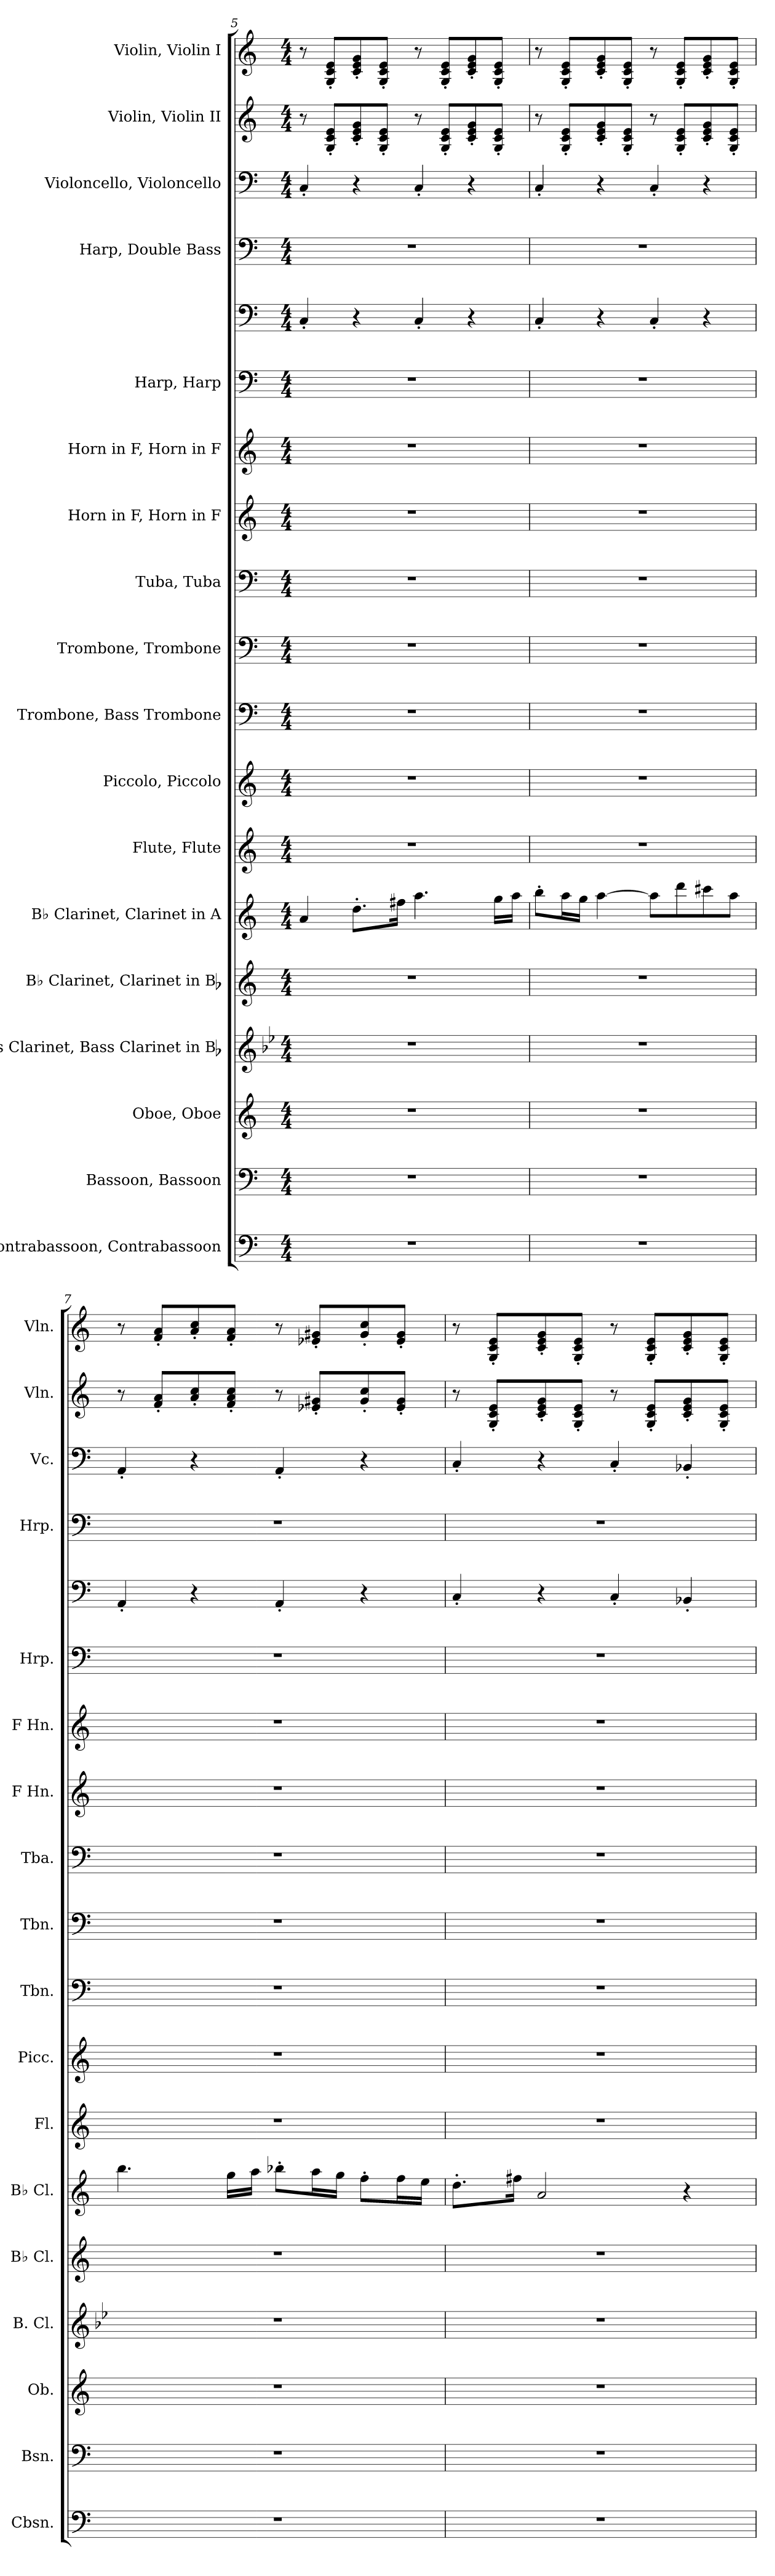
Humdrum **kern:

**kern	**kern	**kern	**kern	**kern	**kern	**kern	**kern	**kern	**kern	**kern	**kern	**kern	**kern	**kern	**kern	**kern	**kern	**kern
*part18	*part17	*part16	*part15	*part14	*part13	*part12	*part11	*part10	*part9	*part8	*part7	*part6	*part5	*part5	*part4	*part3	*part2	*part1
*staff19	*staff18	*staff17	*staff16	*staff15	*staff14	*staff13	*staff12	*staff11	*staff10	*staff9	*staff8	*staff7	*staff6	*staff5	*staff4	*staff3	*staff2	*staff1
*I"Contrabassoon, Contrabassoon	*I"Bassoon, Bassoon	*I"Oboe, Oboe	*I"Bass Clarinet, Bass Clarinet in Bb	*I"B♭ Clarinet, Clarinet in Bb	*I"B♭ Clarinet, Clarinet in A	*I"Flute, Flute	*I"Piccolo, Piccolo	*I"Trombone, Bass Trombone	*I"Trombone, Trombone	*I"Tuba, Tuba	*I"Horn in F, Horn in F	*I"Horn in F, Horn in F	*I"Harp, Harp	*	*I"Harp, Double Bass	*I"Violoncello, Violoncello	*I"Violin, Violin II	*I"Violin, Violin I
*I'Cbsn.	*I'Bsn.	*I'Ob.	*I'B. Cl.	*I'B♭ Cl.	*I'B♭ Cl.	*I'Fl.	*I'Picc.	*I'Tbn.	*I'Tbn.	*I'Tba.	*I'F Hn.	*I'F Hn.	*I'Hrp.	*	*I'Hrp.	*I'Vc.	*I'Vln.	*I'Vln.
*clefF4	*clefF4	*clefG2	*clefG2	*clefG2	*clefG2	*clefG2	*clefG2	*clefF4	*clefF4	*clefF4	*clefG2	*clefG2	*clefF4	*clefF4	*clefF4	*clefF4	*clefG2	*clefG2
*ITrd7c12	*	*	*ITrd8c14	*ITrd1c2	*ITrd1c2	*	*ITrd-7c-12	*	*	*	*ITrd4c7	*ITrd4c7	*	*	*	*	*	*
*k[]	*k[]	*k[]	*k[b-e-]	*k[b-e-]	*k[b-e-]	*k[]	*k[]	*k[]	*k[]	*k[]	*k[b-]	*k[b-]	*k[]	*k[]	*k[]	*k[]	*k[]	*k[]
*M4/4	*M4/4	*M4/4	*M4/4	*M4/4	*M4/4	*M4/4	*M4/4	*M4/4	*M4/4	*M4/4	*M4/4	*M4/4	*M4/4	*M4/4	*M4/4	*M4/4	*M4/4	*M4/4
=5	=5	=5	=5	=5	=5	=5	=5	=5	=5	=5	=5	=5	=5	=5	=5	=5	=5	=5
1r	1r	1r	1r	1r	4g/	1r	1r	1r	1r	1r	1r	1r	1r	4C'/	1r	4C'/	8r	8r
.	.	.	.	.	.	.	.	.	.	.	.	.	.	.	.	.	8G/' 8c/' 8e/'L	8G/' 8c/' 8e/'L
.	.	.	.	.	8.cc'\L	.	.	.	.	.	.	.	.	4r	.	4r	8c/' 8e/' 8g/'	8c/' 8e/' 8g/'
.	.	.	.	.	.	.	.	.	.	.	.	.	.	.	.	.	8G/' 8c/' 8e/'J	8G/' 8c/' 8e/'J
.	.	.	.	.	16een\Jk	.	.	.	.	.	.	.	.	.	.	.	.	.
.	.	.	.	.	4.gg\	.	.	.	.	.	.	.	.	4C'/	.	4C'/	8r	8r
.	.	.	.	.	.	.	.	.	.	.	.	.	.	.	.	.	8G/' 8c/' 8e/'L	8G/' 8c/' 8e/'L
.	.	.	.	.	.	.	.	.	.	.	.	.	.	4r	.	4r	8c/' 8e/' 8g/'	8c/' 8e/' 8g/'
.	.	.	.	.	16ff\LL	.	.	.	.	.	.	.	.	.	.	.	8G/' 8c/' 8e/'J	8G/' 8c/' 8e/'J
.	.	.	.	.	16gg\JJ	.	.	.	.	.	.	.	.	.	.	.	.	.
=6	=6	=6	=6	=6	=6	=6	=6	=6	=6	=6	=6	=6	=6	=6	=6	=6	=6	=6
1r	1r	1r	1r	1r	8aa'\L	1r	1r	1r	1r	1r	1r	1r	1r	4C'/	1r	4C'/	8r	8r
.	.	.	.	.	16gg\L	.	.	.	.	.	.	.	.	.	.	.	8G/' 8c/' 8e/'L	8G/' 8c/' 8e/'L
.	.	.	.	.	16ff\JJ	.	.	.	.	.	.	.	.	.	.	.	.	.
.	.	.	.	.	[4gg\	.	.	.	.	.	.	.	.	4r	.	4r	8c/' 8e/' 8g/'	8c/' 8e/' 8g/'
.	.	.	.	.	.	.	.	.	.	.	.	.	.	.	.	.	8G/' 8c/' 8e/'J	8G/' 8c/' 8e/'J
.	.	.	.	.	8gg\L]	.	.	.	.	.	.	.	.	4C'/	.	4C'/	8r	8r
.	.	.	.	.	8ccc\	.	.	.	.	.	.	.	.	.	.	.	8G/' 8c/' 8e/'L	8G/' 8c/' 8e/'L
.	.	.	.	.	8bbn\	.	.	.	.	.	.	.	.	4r	.	4r	8c/' 8e/' 8g/'	8c/' 8e/' 8g/'
.	.	.	.	.	8gg\J	.	.	.	.	.	.	.	.	.	.	.	8G/' 8c/' 8e/'J	8G/' 8c/' 8e/'J
!!LO:PB:g=z
=7	=7	=7	=7	=7	=7	=7	=7	=7	=7	=7	=7	=7	=7	=7	=7	=7	=7	=7
1r	1r	1r	1r	1r	4.aa\	1r	1r	1r	1r	1r	1r	1r	1r	4AA'/	1r	4AA'/	8r	8r
.	.	.	.	.	.	.	.	.	.	.	.	.	.	.	.	.	8f/' 8a/'L	8f/' 8a/'L
.	.	.	.	.	.	.	.	.	.	.	.	.	.	4r	.	4r	8a/' 8cc/'	8a/' 8cc/'
.	.	.	.	.	16ff\LL	.	.	.	.	.	.	.	.	.	.	.	8f/' 8a/' 8cc/'J	8f/' 8a/'J
.	.	.	.	.	16gg\JJ	.	.	.	.	.	.	.	.	.	.	.	.	.
.	.	.	.	.	8aa-X'\L	.	.	.	.	.	.	.	.	4AA'/	.	4AA'/	8r	8r
.	.	.	.	.	16gg\L	.	.	.	.	.	.	.	.	.	.	.	8e-X/' 8g#X/'L	8e-X/' 8g#X/'L
.	.	.	.	.	16ff\JJ	.	.	.	.	.	.	.	.	.	.	.	.	.
.	.	.	.	.	8ee-'\L	.	.	.	.	.	.	.	.	4r	.	4r	8g#/' 8cc/'	8g#/' 8cc/'
.	.	.	.	.	16ee-\L	.	.	.	.	.	.	.	.	.	.	.	8e-/' 8g#/'J	8e-/' 8g#/'J
.	.	.	.	.	16dd\JJ	.	.	.	.	.	.	.	.	.	.	.	.	.
=8	=8	=8	=8	=8	=8	=8	=8	=8	=8	=8	=8	=8	=8	=8	=8	=8	=8	=8
1r	1r	1r	1r	1r	8.cc'\L	1r	1r	1r	1r	1r	1r	1r	1r	4C'/	1r	4C'/	8r	8r
.	.	.	.	.	.	.	.	.	.	.	.	.	.	.	.	.	8G/' 8c/' 8e/'L	8G/' 8c/' 8e/'L
.	.	.	.	.	16een\Jk	.	.	.	.	.	.	.	.	.	.	.	.	.
.	.	.	.	.	2g/	.	.	.	.	.	.	.	.	4r	.	4r	8c/' 8e/' 8g/'	8c/' 8e/' 8g/'
.	.	.	.	.	.	.	.	.	.	.	.	.	.	.	.	.	8G/' 8c/' 8e/'J	8G/' 8c/' 8e/'J
.	.	.	.	.	.	.	.	.	.	.	.	.	.	4C'/	.	4C'/	8r	8r
.	.	.	.	.	.	.	.	.	.	.	.	.	.	.	.	.	8G/' 8c/' 8e/'L	8G/' 8c/' 8e/'L
.	.	.	.	.	4r	.	.	.	.	.	.	.	.	4BB-X'/	.	4BB-X'/	8c/' 8e/' 8g/'	8c/' 8e/' 8g/'
.	.	.	.	.	.	.	.	.	.	.	.	.	.	.	.	.	8G/' 8c/' 8e/'J	8G/' 8c/' 8e/'J
=	=	=	=	=	=	=	=	=	=	=	=	=	=	=	=	=	=	=
*-	*-	*-	*-	*-	*-	*-	*-	*-	*-	*-	*-	*-	*-	*-	*-	*-	*-	*-
